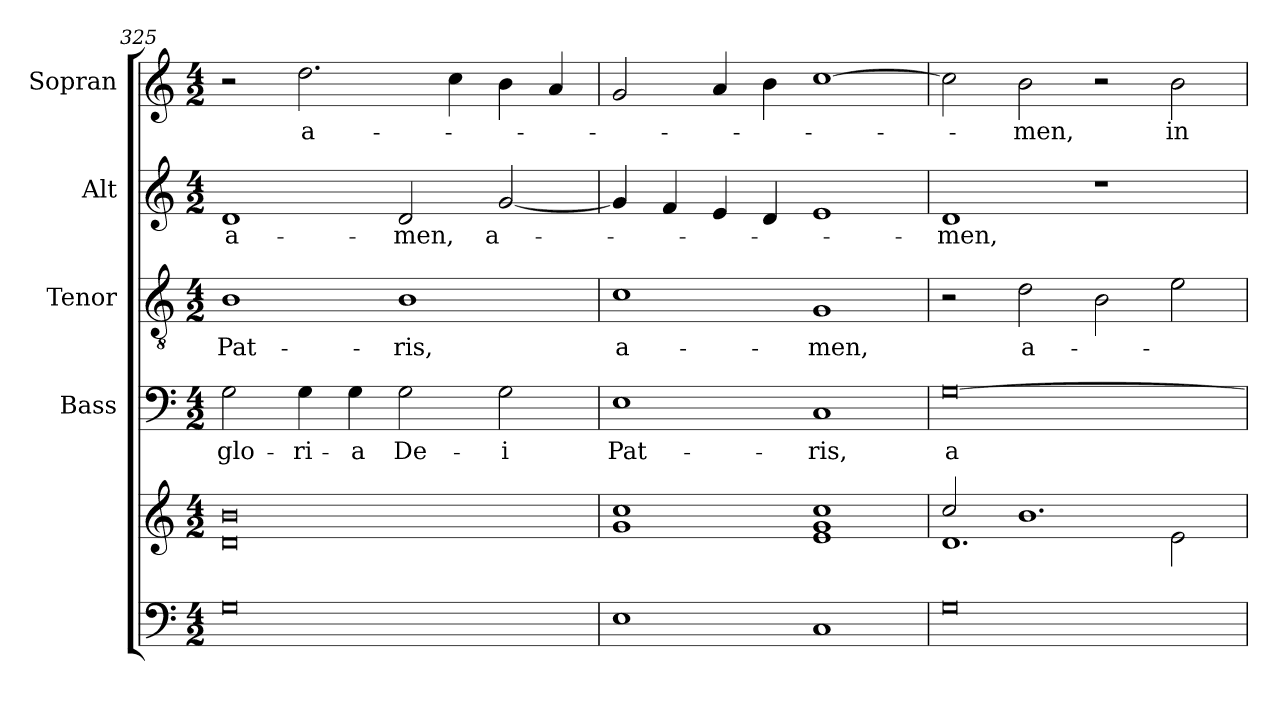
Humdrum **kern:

**kern	**kern	**kern	**text	**kern	**text	**kern	**text	**kern	**text
*part5	*part5	*part4	*part4	*part3	*part3	*part2	*part2	*part1	*part1
*staff6	*staff5	*staff4	*staff4	*staff3	*staff3	*staff2	*staff2	*staff1	*staff1
*	*	*I"Bass	*	*I"Tenor	*	*I"Alt	*	*I"Sopran	*
*	*	*I'B.	*	*I'T.	*	*I'A.	*	*I'S.	*
*clefF4	*clefG2	*clefF4	*	*clefGv2	*	*clefG2	*	*clefG2	*
*k[]	*k[]	*k[]	*	*k[]	*	*k[]	*	*k[]	*
*C:	*C:	*C:	*	*C:	*	*C:	*	*C:	*
*M4/2	*M4/2	*M4/2	*	*M4/2	*	*M4/2	*	*M4/2	*
=325	=325	=325	=325	=325	=325	=325	=325	=325	=325
*	*^	*	*	*	*	*	*	*	*
!	!	!	!	!LO:LY:b	!	!LO:LY:b	!	!LO:LY:b	!	!
0G	0b	0d	2G\	glo-	1B	Pat-	1d	a-	2r	.
!	!	!	!	!LO:LY:b	!	!	!	!	!	!LO:LY:b
.	.	.	4G\	-ri-	.	.	.	.	2.dd\	a-
!	!	!	!	!LO:LY:b	!	!	!	!	!	!
.	.	.	4G\	-a	.	.	.	.	.	.
!	!	!	!	!LO:LY:b	!	!LO:LY:b	!	!LO:LY:b	!	!
.	.	.	2G\	De-	1B	-ris,	2d/	-men,	.	.
.	.	.	.	.	.	.	.	.	4cc\	.
!	!	!	!	!LO:LY:b	!	!	!	!LO:LY:b	!	!
.	.	.	2G\	-i	.	.	[2g/	a-	4b\	.
.	.	.	.	.	.	.	.	.	4a/	.
*	*v	*v	*	*	*	*	*	*	*	*
=326	=326	=326	=326	=326	=326	=326	=326	=326	=326
!	!	!	!LO:LY:b	!	!LO:LY:b	!	!	!	!
1E	1g 1cc	1E	Pat-	1c	a-	4g/]	.	2g/	.
.	.	.	.	.	.	4f/	.	.	.
.	.	.	.	.	.	4e/	.	4a/	.
.	.	.	.	.	.	4d/	.	4b\	.
!	!	!	!LO:LY:b	!	!LO:LY:b	!	!	!	!
1C	1e 1g 1cc	1C	-ris,	1G	-men,	1e	.	[1cc	.
!!LO:PB:g=z
=327	=327	=327	=327	=327	=327	=327	=327	=327	=327
*	*^	*	*	*	*	*	*	*	*
!	!	!	!	!LO:LY:b	!	!	!	!LO:LY:b	!	!
0G	2cc/	1.d	[0G	a-	2r	.	1d	-men,	2cc\]	.
!	!	!	!	!	!	!LO:LY:b	!	!	!	!LO:LY:b
.	1.b	.	.	.	2d\	a-	.	.	2b\	-men,
.	.	.	.	.	2B\	.	1r	.	2r	.
!	!	!	!	!	!	!	!	!	!	!LO:LY:b
.	.	2e\	.	.	2e\	.	.	.	2b\	in
*	*v	*v	*	*	*	*	*	*	*	*
=	=	=	=	=	=	=	=	=	=
*-	*-	*-	*-	*-	*-	*-	*-	*-	*-
